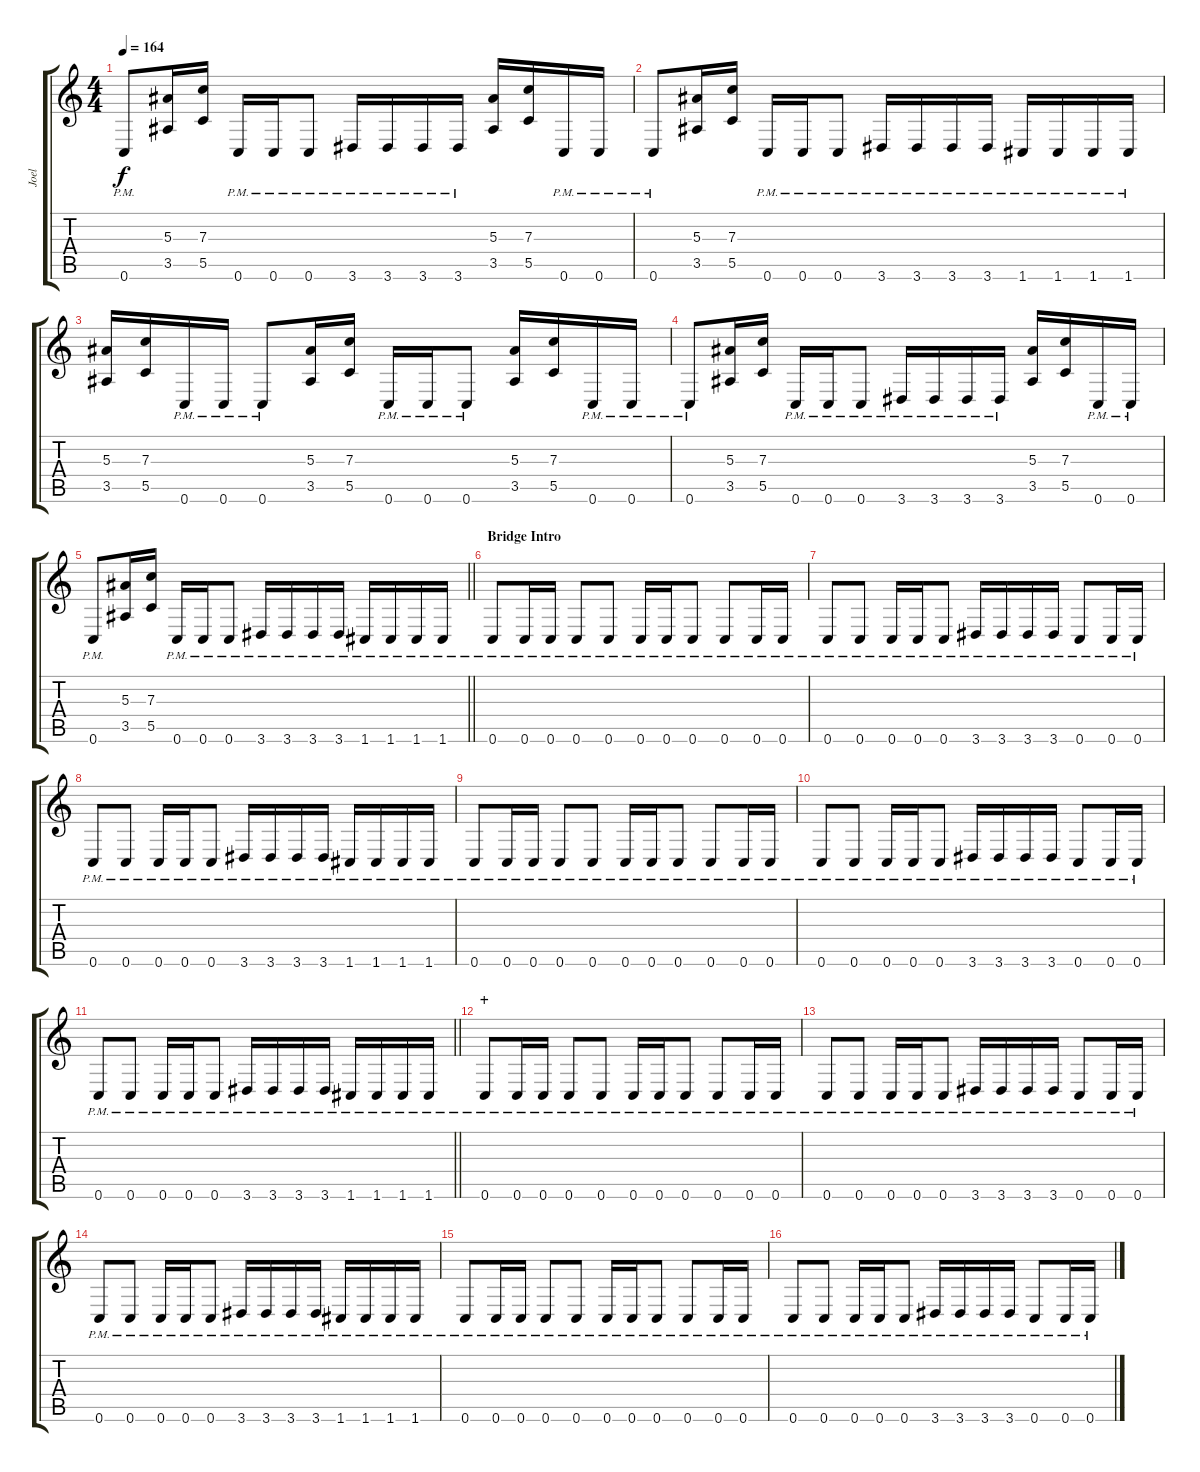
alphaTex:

\track ("Joel" "Joel") {instrument distortionguitar}
\staff {score tabs}
\tuning (D4 A3 F3 C3 G2 C2) {hide}
\ts (4 4)
\tempo 164
\clef g2
\ks c
0.6{pm}.8{dy f} (5.3 3.5).16 (7.3 5.5).16 0.6{pm}.16 0.6{pm}.16 0.6{pm}.8 3.6{pm}.16 3.6{pm}.16 3.6{pm}.16 3.6{pm}.16 (5.3 3.5).16 (7.3 5.5).16 0.6{pm}.16 0.6{pm}.16 |
0.6{pm}.8 (5.3 3.5).16 (7.3 5.5).16 0.6{pm}.16 0.6{pm}.16 0.6{pm}.8 3.6{pm}.16 3.6{pm}.16 3.6{pm}.16 3.6{pm}.16 1.6{pm}.16 1.6{pm}.16 1.6{pm}.16 1.6{pm}.16 |
(5.3 3.5).16 (7.3 5.5).16 0.6{pm}.16 0.6{pm}.16 0.6{pm}.8 (5.3 3.5).16 (7.3 5.5).16 0.6{pm}.16 0.6{pm}.16 0.6{pm}.8 (5.3 3.5).16 (7.3 5.5).16 0.6{pm}.16 0.6{pm}.16 |
0.6{pm}.8 (5.3 3.5).16 (7.3 5.5).16 0.6{pm}.16 0.6{pm}.16 0.6{pm}.8 3.6{pm}.16 3.6{pm}.16 3.6{pm}.16 3.6{pm}.16 (5.3 3.5).16 (7.3 5.5).16 0.6{pm}.16 0.6{pm}.16 |
\barLineRight lightlight
0.6{pm}.8 (5.3 3.5).16 (7.3 5.5).16 0.6{pm}.16 0.6{pm}.16 0.6{pm}.8 3.6{pm}.16 3.6{pm}.16 3.6{pm}.16 3.6{pm}.16 1.6{pm}.16 1.6{pm}.16 1.6{pm}.16 1.6{pm}.16 |
\section ("" "Bridge Intro")
0.6{pm}.8 0.6{pm}.16 0.6{pm}.16 0.6{pm}.8 0.6{pm}.8 0.6{pm}.16 0.6{pm}.16 0.6{pm}.8 0.6{pm}.8 0.6{pm}.16 0.6{pm}.16 |
0.6{pm}.8 0.6{pm}.8 0.6{pm}.16 0.6{pm}.16 0.6{pm}.8 3.6{pm}.16 3.6{pm}.16 3.6{pm}.16 3.6{pm}.16 0.6{pm}.8 0.6{pm}.16 0.6{pm}.16 |
0.6{pm}.8 0.6{pm}.8 0.6{pm}.16 0.6{pm}.16 0.6{pm}.8 3.6{pm}.16 3.6{pm}.16 3.6{pm}.16 3.6{pm}.16 1.6{pm}.16 1.6{pm}.16 1.6{pm}.16 1.6{pm}.16 |
0.6{pm}.8 0.6{pm}.16 0.6{pm}.16 0.6{pm}.8 0.6{pm}.8 0.6{pm}.16 0.6{pm}.16 0.6{pm}.8 0.6{pm}.8 0.6{pm}.16 0.6{pm}.16 |
0.6{pm}.8 0.6{pm}.8 0.6{pm}.16 0.6{pm}.16 0.6{pm}.8 3.6{pm}.16 3.6{pm}.16 3.6{pm}.16 3.6{pm}.16 0.6{pm}.8 0.6{pm}.16 0.6{pm}.16 |
\barLineRight lightlight
0.6{pm}.8 0.6{pm}.8 0.6{pm}.16 0.6{pm}.16 0.6{pm}.8 3.6{pm}.16 3.6{pm}.16 3.6{pm}.16 3.6{pm}.16 1.6{pm}.16 1.6{pm}.16 1.6{pm}.16 1.6{pm}.16 |
\section ("" "+")
0.6{pm}.8 0.6{pm}.16 0.6{pm}.16 0.6{pm}.8 0.6{pm}.8 0.6{pm}.16 0.6{pm}.16 0.6{pm}.8 0.6{pm}.8 0.6{pm}.16 0.6{pm}.16 |
0.6{pm}.8 0.6{pm}.8 0.6{pm}.16 0.6{pm}.16 0.6{pm}.8 3.6{pm}.16 3.6{pm}.16 3.6{pm}.16 3.6{pm}.16 0.6{pm}.8 0.6{pm}.16 0.6{pm}.16 |
0.6{pm}.8 0.6{pm}.8 0.6{pm}.16 0.6{pm}.16 0.6{pm}.8 3.6{pm}.16 3.6{pm}.16 3.6{pm}.16 3.6{pm}.16 1.6{pm}.16 1.6{pm}.16 1.6{pm}.16 1.6{pm}.16 |
0.6{pm}.8 0.6{pm}.16 0.6{pm}.16 0.6{pm}.8 0.6{pm}.8 0.6{pm}.16 0.6{pm}.16 0.6{pm}.8 0.6{pm}.8 0.6{pm}.16 0.6{pm}.16 |
0.6{pm}.8 0.6{pm}.8 0.6{pm}.16 0.6{pm}.16 0.6{pm}.8 3.6{pm}.16 3.6{pm}.16 3.6{pm}.16 3.6{pm}.16 0.6{pm}.8 0.6{pm}.16 0.6{pm}.16
